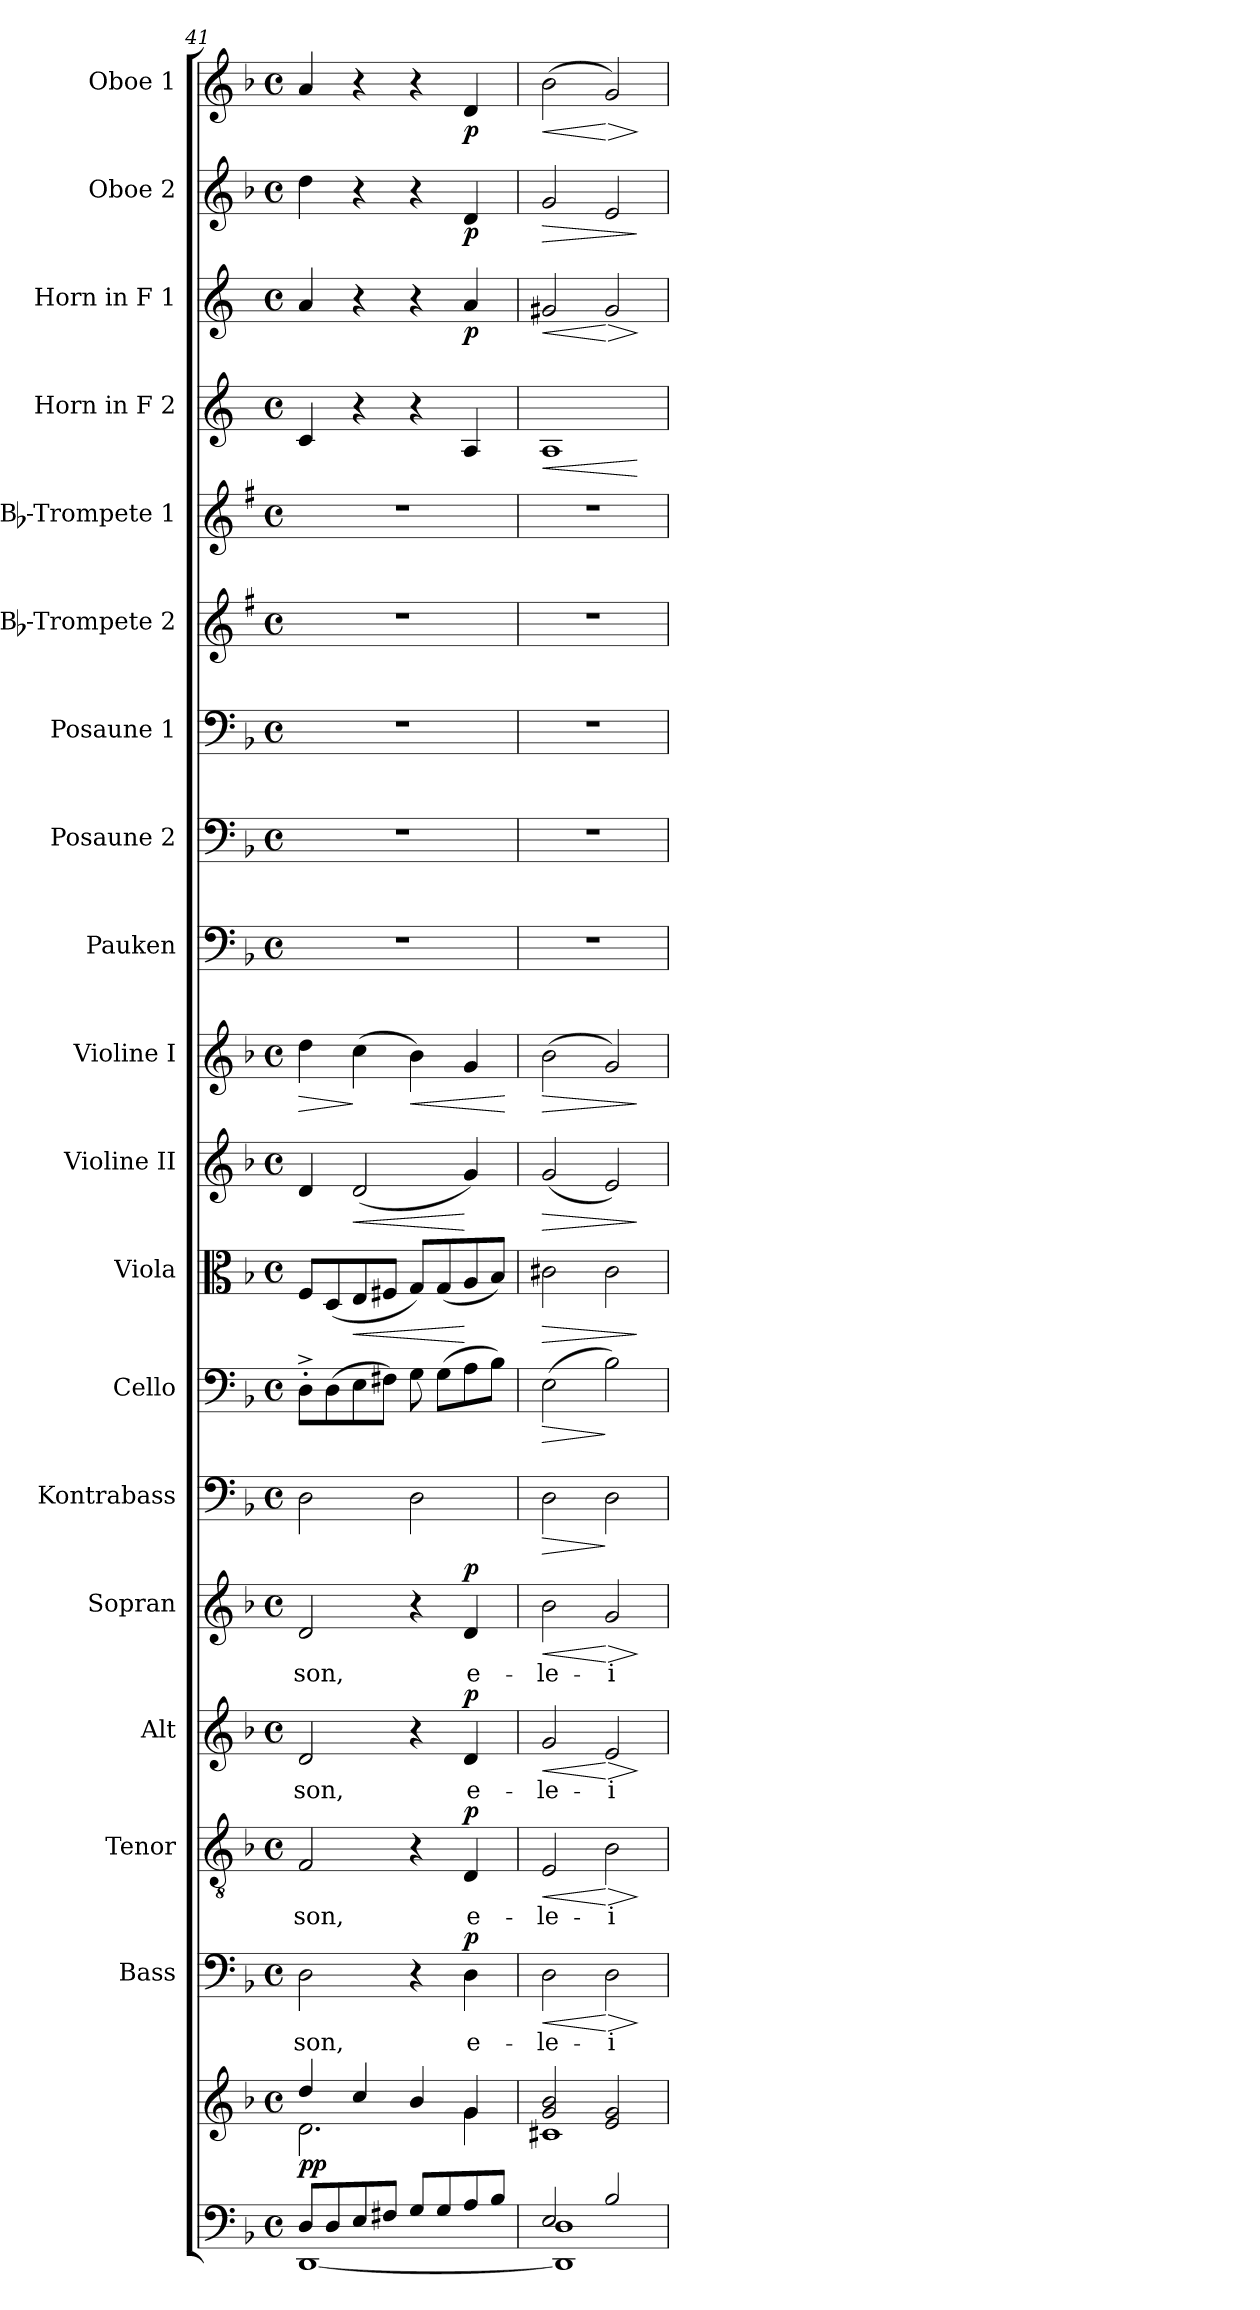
**kern	**kern	**dynam	**kern	**text	**dynam	**kern	**text	**dynam	**kern	**text	**dynam	**kern	**text	**dynam	**kern	**dynam	**kern	**dynam	**kern	**dynam	**kern	**dynam	**kern	**dynam	**kern	**kern	**kern	**kern	**kern	**kern	**dynam	**kern	**dynam	**kern	**dynam	**kern	**dynam
*part19	*part19	*part19	*part18	*part18	*part18	*part17	*part17	*part17	*part16	*part16	*part16	*part15	*part15	*part15	*part14	*part14	*part13	*part13	*part12	*part12	*part11	*part11	*part10	*part10	*part9	*part8	*part7	*part6	*part5	*part4	*part4	*part3	*part3	*part2	*part2	*part1	*part1
*staff20	*staff19	*staff19/20	*staff18	*staff18	*staff18	*staff17	*staff17	*staff17	*staff16	*staff16	*staff16	*staff15	*staff15	*staff15	*staff14	*staff14	*staff13	*staff13	*staff12	*staff12	*staff11	*staff11	*staff10	*staff10	*staff9	*staff8	*staff7	*staff6	*staff5	*staff4	*staff4	*staff3	*staff3	*staff2	*staff2	*staff1	*staff1
*	*	*	*I"Bass	*	*	*I"Tenor	*	*	*I"Alt	*	*	*I"Sopran	*	*	*I"Kontrabass	*	*I"Cello	*	*I"Viola	*	*I"Violine II	*	*I"Violine I	*	*I"Pauken	*I"Posaune 2	*I"Posaune 1	*I"Bb-Trompete 2	*I"Bb-Trompete 1	*I"Horn in F 2	*	*I"Horn in F 1	*	*I"Oboe 2	*	*I"Oboe 1	*
*	*	*	*I'B.	*	*	*I'T.	*	*	*I'A.	*	*	*I'S.	*	*	*I'Kb.	*	*	*	*I'Vla.	*	*I'Vl. II	*	*I'Vl. I	*	*I'Pk.	*I'Pos. 2	*I'Pos. 1	*I'Bb Trp. 2	*I'Bb Trp. 1	*	*	*	*	*I'Ob. 2	*	*I'Ob. 1	*
*clefF4	*clefG2	*	*clefF4	*	*	*clefGv2	*	*	*clefG2	*	*	*clefG2	*	*	*clefF4	*	*clefF4	*	*clefC3	*	*clefG2	*	*clefG2	*	*clefF4	*clefF4	*clefF4	*clefG2	*clefG2	*clefG2	*	*clefG2	*	*clefG2	*	*clefG2	*
*	*	*	*	*	*	*	*	*	*	*	*	*	*	*	*ITrd7c12	*	*	*	*	*	*	*	*	*	*	*	*	*ITrd1c2	*ITrd1c2	*ITrd4c7	*	*ITrd4c7	*	*	*	*	*
*k[b-]	*k[b-]	*	*k[b-]	*	*	*k[b-]	*	*	*k[b-]	*	*	*k[b-]	*	*	*k[b-]	*	*k[b-]	*	*k[b-]	*	*k[b-]	*	*k[b-]	*	*k[b-]	*k[b-]	*k[b-]	*k[b-]	*k[b-]	*k[b-]	*	*k[b-]	*	*k[b-]	*	*k[b-]	*
*F:	*F:	*	*F:	*	*	*F:	*	*	*F:	*	*	*F:	*	*	*F:	*	*F:	*	*F:	*	*F:	*	*F:	*	*F:	*F:	*F:	*F:	*F:	*F:	*	*F:	*	*F:	*	*F:	*
*M4/4	*M4/4	*	*M4/4	*	*	*M4/4	*	*	*M4/4	*	*	*M4/4	*	*	*M4/4	*	*M4/4	*	*M4/4	*	*M4/4	*	*M4/4	*	*M4/4	*M4/4	*M4/4	*M4/4	*M4/4	*M4/4	*	*M4/4	*	*M4/4	*	*M4/4	*
*met(c)	*met(c)	*	*met(c)	*	*	*met(c)	*	*	*met(c)	*	*	*met(c)	*	*	*met(c)	*	*met(c)	*	*met(c)	*	*met(c)	*	*met(c)	*	*met(c)	*met(c)	*met(c)	*met(c)	*met(c)	*met(c)	*	*met(c)	*	*met(c)	*	*met(c)	*
=41	=41	=41	=41	=41	=41	=41	=41	=41	=41	=41	=41	=41	=41	=41	=41	=41	=41	=41	=41	=41	=41	=41	=41	=41	=41	=41	=41	=41	=41	=41	=41	=41	=41	=41	=41	=41	=41
*^	*^	*	*	*	*	*	*	*	*	*	*	*	*	*	*	*	*	*	*	*	*	*	*	*	*	*	*	*	*	*	*	*	*	*	*	*	*
!	!	!	!	!LO:DY:b	!	!LO:LY:b	!	!	!LO:LY:b	!	!	!LO:LY:b	!	!	!LO:LY:b	!	!	!	!	!	!	!	!	!	!	!LO:HP:b	!	!	!	!	!	!	!	!	!	!	!	!	!
8D/L	[<1DD	4dd/	2.d\	pp	2D\	-son,	.	2F/	-son,	.	2d/	-son,	.	2d/	-son,	.	2DD\	.	8D^>'>\L	.	8F/L	.	4d/	.	4dd\	>	1r	1r	1r	1r	1r	4F/	.	4d/	.	4dd\	.	4a/	.
8D/	.	.	.	.	.	.	.	.	.	.	.	.	.	.	.	.	.	.	(>8D\	.	(<8D/	.	.	.	.	.	.	.	.	.	.	.	.	.	.	.	.	.	.
!	!	!	!	!	!	!	!	!	!	!	!	!	!	!	!	!	!	!	!	!	!	!LO:HP:b	!	!LO:HP:b	!	!	!	!	!	!	!	!	!	!	!	!	!	!	!
8E/	.	4cc/	.	.	.	.	.	.	.	.	.	.	.	.	.	.	.	.	8E\	.	8E/	<	(<2d/	<	(>4cc\	]	.	.	.	.	.	4r	.	4r	.	4r	.	4r	.
8F#X/J	.	.	.	.	.	.	.	.	.	.	.	.	.	.	.	.	.	.	8F#X\J)	.	8F#X/J	.	.	.	.	.	.	.	.	.	.	.	.	.	.	.	.	.	.
!	!	!	!	!	!	!	!	!	!	!	!	!	!	!	!	!	!	!	!	!	!	!	!	!	!	!LO:HP:b	!	!	!	!	!	!	!	!	!	!	!	!	!
8G/L	.	4b-/	.	.	4r	.	.	4r	.	.	4r	.	.	4r	.	.	2DD\	.	8G\	.	8G/L)	.	.	.	4b-\)	<	.	.	.	.	.	4r	.	4r	.	4r	.	4r	.
8G/	.	.	.	.	.	.	.	.	.	.	.	.	.	.	.	.	.	.	(>8G\L	.	(<8G/	.	.	.	.	.	.	.	.	.	.	.	.	.	.	.	.	.	.
!	!	!	!	!	!	!LO:LY:b	!LO:DY:a	!	!LO:LY:b	!LO:DY:a	!	!LO:LY:b	!LO:DY:a	!	!LO:LY:b	!LO:DY:a	!	!	!	!	!	!	!	!	!	!	!	!	!	!	!	!	!	!	!LO:DY:b	!	!LO:DY:b	!	!LO:DY:b
8A/	.	4g/	4g\	.	4D\	e-	p	4D/	e-	p	4d/	e-	p	4d/	e-	p	.	.	8A\	.	8A/	[	4g/)	[	4g/	.	.	.	.	.	.	4D/	.	4d/	p	4d/	p	4d/	p
8B-/J	.	.	.	.	.	.	.	.	.	.	.	.	.	.	.	.	.	.	8B-\J)	.	8B-/J)	.	.	.	.	.	.	.	.	.	.	.	.	.	.	.	.	.	.
*v	*v	*	*	*	*	*	*	*	*	*	*	*	*	*	*	*	*	*	*	*	*	*	*	*	*	*	*	*	*	*	*	*	*	*	*	*	*	*	*
*	*v	*v	*	*	*	*	*	*	*	*	*	*	*	*	*	*	*	*	*	*	*	*	*	*	*	*	*	*	*	*	*	*	*	*	*	*	*	*
.	.	.	.	.	.	.	.	.	.	.	.	.	.	.	.	.	.	.	.	.	.	.	.	[	.	.	.	.	.	.	.	.	.	.	.	.	.
=42	=42	=42	=42	=42	=42	=42	=42	=42	=42	=42	=42	=42	=42	=42	=42	=42	=42	=42	=42	=42	=42	=42	=42	=42	=42	=42	=42	=42	=42	=42	=42	=42	=42	=42	=42	=42	=42
*^	*^	*	*	*	*	*	*	*	*	*	*	*	*	*	*	*	*	*	*	*	*	*	*	*	*	*	*	*	*	*	*	*	*	*	*	*	*
!	!	!	!	!	!	!LO:LY:b	!LO:HP:b	!	!LO:LY:b	!LO:HP:b	!	!LO:LY:b	!LO:HP:b	!	!LO:LY:b	!LO:HP:b	!	!LO:HP:b	!	!LO:HP:b	!	!LO:HP:b	!	!LO:HP:b	!	!LO:HP:b	!	!	!	!	!	!	!LO:HP:b	!	!LO:HP:b	!	!LO:HP:b	!	!LO:HP:b
2E/	1DD] 1D	2g/ 2b-/	1c#X	.	2D\	-le-	<	2E/	-le-	<	2g/	-le-	<	2b-\	-le-	<	2DD\	>	(>2E\	>	2c#X\	>	(<2g/	>	(>2b-\	>	1r	1r	1r	1r	1r	1D	<	2c#X/	<	2g/	>	(>2b-\	<
!	!	!	!	!	!	!LO:LY:b	!LO:HP:n=1:b	!	!LO:LY:b	!LO:HP:n=1:b	!	!LO:LY:b	!LO:HP:n=1:b	!	!LO:LY:b	!LO:HP:n=1:b	!	!	!	!	!	!	!	!	!	!	!	!	!	!	!	!	!	!	!LO:HP:n=1:b	!	!	!	!LO:HP:n=1:b
2B-/	.	2e/ 2g/	.	.	2D\	-i-	[ >	2B-\	-i-	[ >	2e/	-i-	[ >	2g/	-i-	[ >	2DD\	]	2B-\)	]	2c#\	.	2e/)	.	2g/)	.	.	.	.	.	.	.	.	2c#/	[ >	2e/	.	2g/)	[ >
*v	*v	*	*	*	*	*	*	*	*	*	*	*	*	*	*	*	*	*	*	*	*	*	*	*	*	*	*	*	*	*	*	*	*	*	*	*	*	*	*
*	*v	*v	*	*	*	*	*	*	*	*	*	*	*	*	*	*	*	*	*	*	*	*	*	*	*	*	*	*	*	*	*	*	*	*	*	*	*	*
.	.	.	.	.	]	.	.	]	.	.	]	.	.	]	.	.	.	.	.	]	.	]	.	]	.	.	.	.	.	.	[	.	]	.	]	.	]
=	=	=	=	=	=	=	=	=	=	=	=	=	=	=	=	=	=	=	=	=	=	=	=	=	=	=	=	=	=	=	=	=	=	=	=	=	=
*-	*-	*-	*-	*-	*-	*-	*-	*-	*-	*-	*-	*-	*-	*-	*-	*-	*-	*-	*-	*-	*-	*-	*-	*-	*-	*-	*-	*-	*-	*-	*-	*-	*-	*-	*-	*-	*-
